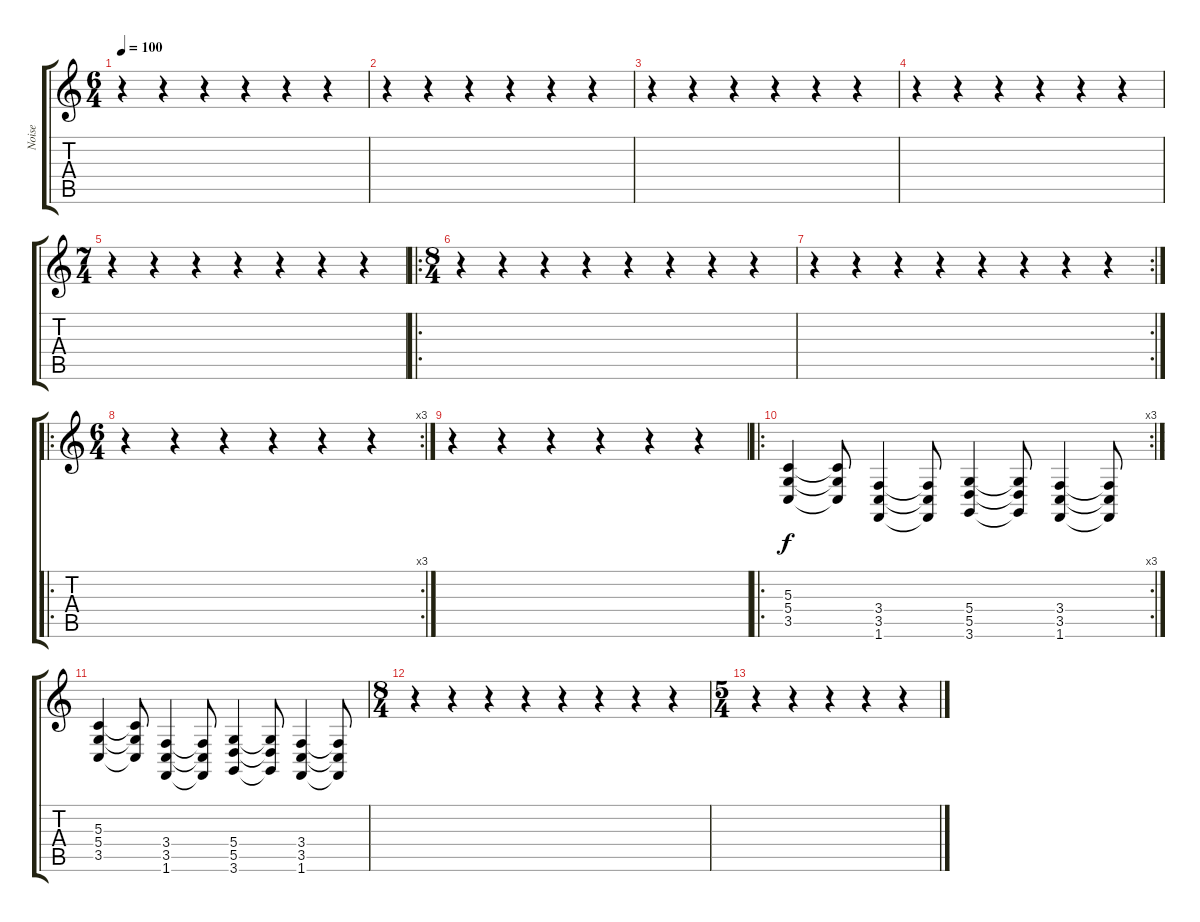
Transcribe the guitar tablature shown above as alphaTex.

\track ("Noise" "Noise") {instrument oboe}
\staff {score tabs}
\tuning (E4 B3 G3 D3 A2 E2) {hide}
\ts (6 4)
\tempo 100
\clef g2
\ks c
r.4{dy f} r.4 r.4 r.4 r.4 r.4 |
r.4 r.4 r.4 r.4 r.4 r.4 |
r.4 r.4 r.4 r.4 r.4 r.4 |
r.4 r.4 r.4 r.4 r.4 r.4 |
\ts (7 4)
r.4 r.4 r.4 r.4 r.4 r.4 r.4 |
\ro
\ts (8 4)
r.4 r.4 r.4 r.4 r.4 r.4 r.4 r.4 |
\rc 2
r.4 r.4 r.4 r.4 r.4 r.4 r.4 r.4 |
\ro
\rc 3
\ts (6 4)
r.4 r.4 r.4 r.4 r.4 r.4 |
r.4 r.4 r.4 r.4 r.4 r.4 |
\ro
\rc 3
(5.3 5.4 3.5).4 (5.3{t} 5.4{t} 3.5{t}).8 (3.4 3.5 1.6).4 (3.4{t} 3.5{t} 1.6{t}).8 (5.4 5.5 3.6).4 (5.4{t} 5.5{t} 3.6{t}).8 (3.4 3.5 1.6).4 (3.4{t} 3.5{t} 1.6{t}).8 |
(5.3 5.4 3.5).4 (5.3{t} 5.4{t} 3.5{t}).8 (3.4 3.5 1.6).4 (3.4{t} 3.5{t} 1.6{t}).8 (5.4 5.5 3.6).4 (5.4{t} 5.5{t} 3.6{t}).8 (3.4 3.5 1.6).4 (3.4{t} 3.5{t} 1.6{t}).8 |
\ts (8 4)
r.4 r.4 r.4 r.4 r.4 r.4 r.4 r.4 |
\ts (5 4)
r.4 r.4 r.4 r.4 r.4
